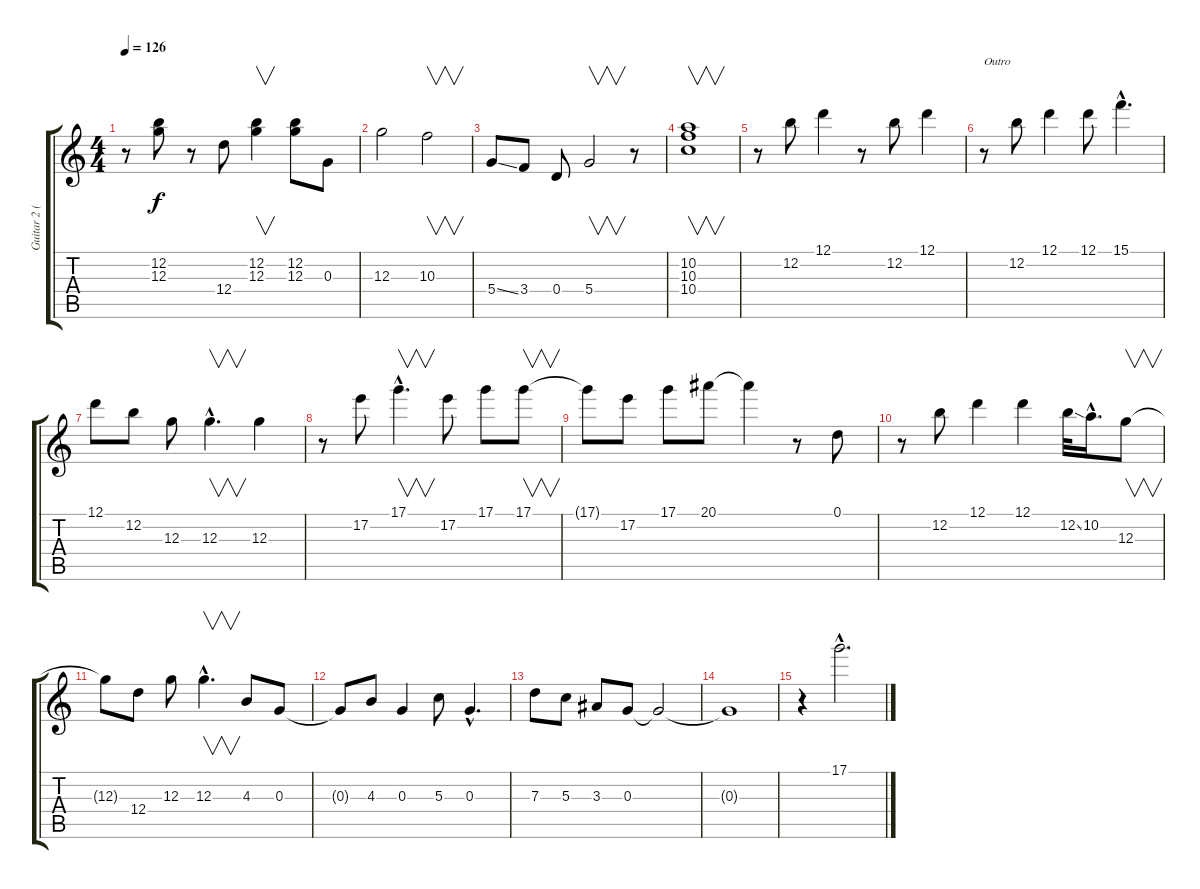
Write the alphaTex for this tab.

\track ("Guitar 2 (open G tuning)" "Guitar 2 (") {instrument distortionguitar}
\staff {score tabs}
\tuning (D4 B3 G3 D3 G2 D2) {hide}
\ts (4 4)
\tempo 126
\clef g2
\ks c
r.8{dy f} (12.2 12.3).8 r.8 12.4.8 (12.2 12.3).4{v} (12.2 12.3).8 0.3.8 |
12.3.2 10.3.2{v} |
5.4{ss}.8 3.4.8 0.4.8 5.4.2{v} r.8 |
(10.2 10.3 10.4).1{v} |
r.8 12.2.8 12.1.4 r.8 12.2.8 12.1.4 |
r.8{txt "Outro"} 12.2.8 12.1.4 12.1.8 15.1{hac}.4{d} |
12.1.8 12.2.8 12.3.8 12.3{hac}.4{v d} 12.3.4 |
r.8 17.2.8 17.1{hac}.4{v d} 17.2.8 17.1.8 17.1.8{v} |
17.1{t}.8 17.2.8 17.1.8 20.1.8 20.1{t}.4 r.8 0.1.8 |
r.8 12.2.8 12.1.4 12.1.4 12.2{ss}.32 10.2{hac}.16{d} 12.3.8{v} |
12.3{t}.8 12.4.8 12.3.8 12.3{hac}.4{v d} 4.3.8 0.3.8 |
0.3{t}.8 4.3.8 0.3.4 5.3.8 0.3{hac}.4{d} |
7.3.8 5.3.8 3.3.8 0.3.8 0.3{t}.2 |
0.3{t}.1 |
r.4 17.1{hac}.2{d}
